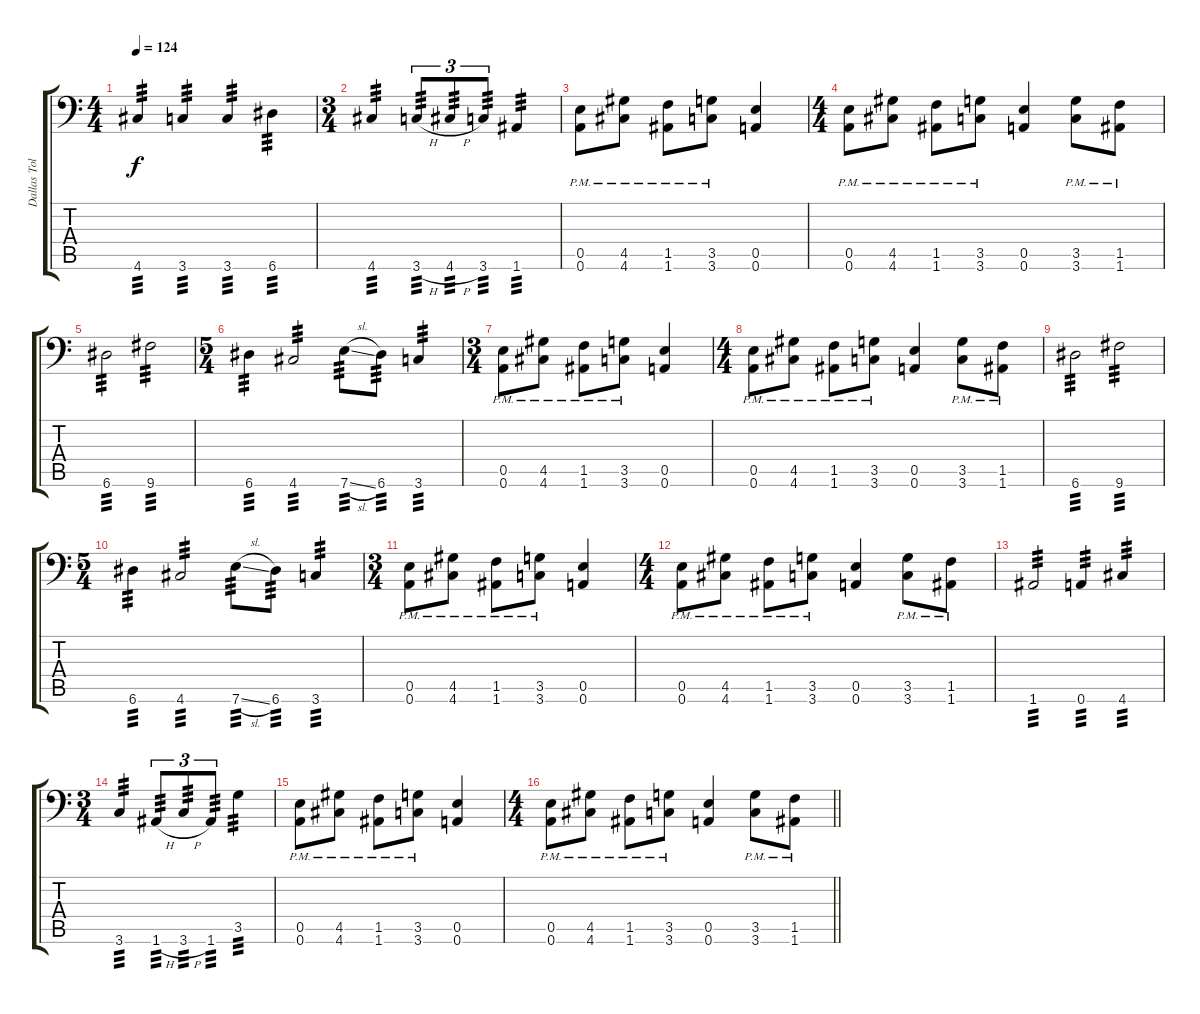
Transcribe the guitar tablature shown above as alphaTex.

\track ("Dallas Toler-Wade" "Dallas Tol") {instrument distortionguitar}
\staff {score tabs}
\tuning (B3 Gb3 D3 A2 E2 A1) {hide}
\ts (4 4)
\tempo 124
\clef f4
\ks c
4.6.4{tp 3 dy f} 3.6.4{tp 3} 3.6.4{tp 3} 6.6.4{tp 3} |
\ts (3 4)
4.6.4{tp 3} 3.6{h}.8{tu (3 2) tp 3} 4.6{h}.8{tu (3 2) tp 3} 3.6.8{tu (3 2) tp 3} 1.6.4{tp 3} |
(0.5{pm} 0.6{pm}).8 (4.5{pm} 4.6{pm}).8 (1.5{pm} 1.6{pm}).8 (3.5{pm} 3.6{pm}).8 (0.5 0.6).4 |
\ts (4 4)
(0.5{pm} 0.6{pm}).8 (4.5{pm} 4.6{pm}).8 (1.5{pm} 1.6{pm}).8 (3.5{pm} 3.6{pm}).8 (0.5 0.6).4 (3.5{pm} 3.6{pm}).8 (1.5{pm} 1.6{pm}).8 |
6.6.2{tp 3} 9.6.2{tp 3} |
\ts (5 4)
6.6.4{tp 3} 4.6.2{tp 3} 7.6{sl}.8{tp 3} 6.6.8{tp 3} 3.6.4{tp 3} |
\ts (3 4)
(0.5{pm} 0.6{pm}).8 (4.5{pm} 4.6{pm}).8 (1.5{pm} 1.6{pm}).8 (3.5{pm} 3.6{pm}).8 (0.5 0.6).4 |
\ts (4 4)
(0.5{pm} 0.6{pm}).8 (4.5{pm} 4.6{pm}).8 (1.5{pm} 1.6{pm}).8 (3.5{pm} 3.6{pm}).8 (0.5 0.6).4 (3.5{pm} 3.6{pm}).8 (1.5{pm} 1.6{pm}).8 |
6.6.2{tp 3} 9.6.2{tp 3} |
\ts (5 4)
6.6.4{tp 3} 4.6.2{tp 3} 7.6{sl}.8{tp 3} 6.6.8{tp 3} 3.6.4{tp 3} |
\ts (3 4)
(0.5{pm} 0.6{pm}).8 (4.5{pm} 4.6{pm}).8 (1.5{pm} 1.6{pm}).8 (3.5{pm} 3.6{pm}).8 (0.5 0.6).4 |
\ts (4 4)
(0.5{pm} 0.6{pm}).8 (4.5{pm} 4.6{pm}).8 (1.5{pm} 1.6{pm}).8 (3.5{pm} 3.6{pm}).8 (0.5 0.6).4 (3.5{pm} 3.6{pm}).8 (1.5{pm} 1.6{pm}).8 |
1.6.2{tp 3} 0.6.4{tp 3} 4.6.4{tp 3} |
\ts (3 4)
3.6.4{tp 3} 1.6{h}.8{tu (3 2) tp 3} 3.6{h}.8{tu (3 2) tp 3} 1.6.8{tu (3 2) tp 3} 3.5.4{tp 3} |
(0.5{pm} 0.6{pm}).8 (4.5{pm} 4.6{pm}).8 (1.5{pm} 1.6{pm}).8 (3.5{pm} 3.6{pm}).8 (0.5 0.6).4 |
\ts (4 4)
\barLineRight lightlight
(0.5{pm} 0.6{pm}).8 (4.5{pm} 4.6{pm}).8 (1.5{pm} 1.6{pm}).8 (3.5{pm} 3.6{pm}).8 (0.5 0.6).4 (3.5{pm} 3.6{pm}).8 (1.5{pm} 1.6{pm}).8
